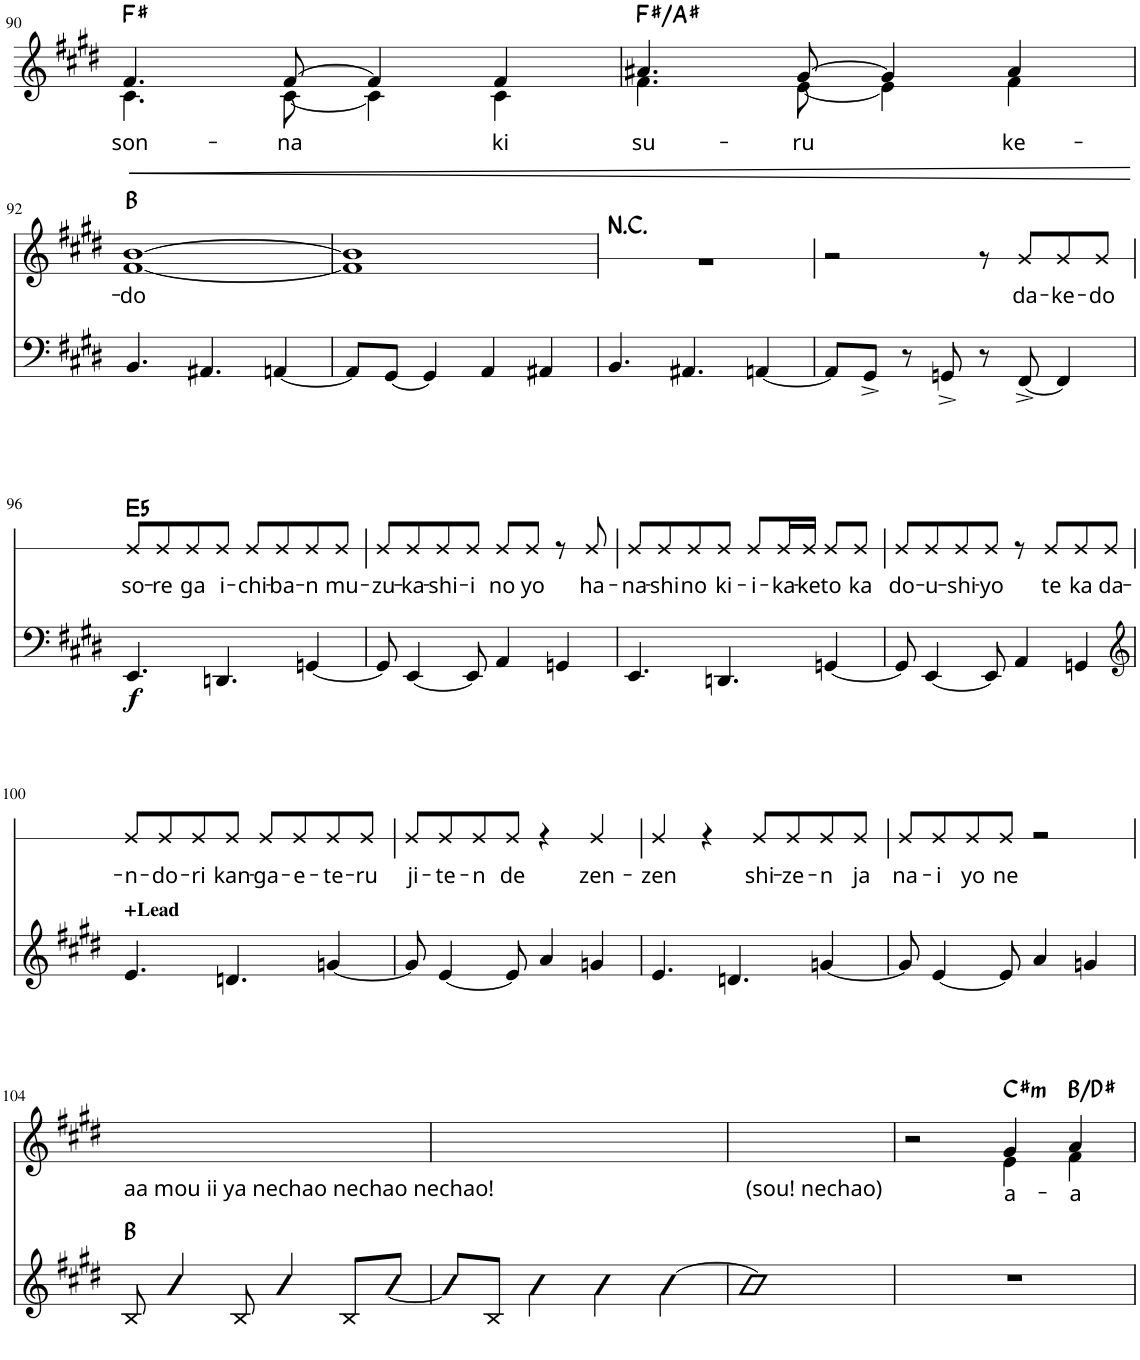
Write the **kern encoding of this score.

**kern	**kern	**text	**dynam	**harte
*part1	*part1	*part1	*part1	*part1
*staff2	*staff1	*staff1	*staff1/2	*
*I"Vocals	*	*	*	*
*I'Voc.	*	*	*	*
!!LO:PB:g=z
*clefG2	*clefG2	*	*	*
*k[f#c#g#d#]	*k[f#c#g#d#]	*	*	*
*M4/4	*M4/4	*	*	*
=90	=90	=90	=90	=90
!	!	!LO:LY:b	!LO:HP:b	!
*	*^	*	*	*
1r	4.f#/	4.c#\	son-	<	F#:maj
!	!	!	!LO:LY:b	!	!
.	[8f#/	[8c#\	-na	.	.
.	4f#/]	4c#\]	.	.	.
!	!	!	!LO:LY:b	!	!
.	4f#/	4c#\	ki	.	.
=91	=91	=91	=91	=91	=91
!	!	!	!LO:LY:b	!	!
1r	4.a#X/	4.f#\	su-	.	F#:maj/3
!	!	!	!LO:LY:b	!	!
.	[8g#/	[8e\	-ru	.	.
.	4g#/]	4e\]	.	.	.
!	!	!	!LO:LY:b	!	!
.	4a#/	4f#\	ke-	.	.
*	*v	*v	*	*	*
.	.	.	[	.
!!LO:LB:g=z
=92	=92	=92	=92	=92
*clefF4	*	*	*	*
!	!	!LO:LY:b	!	!
4.BB/	[1f# [1b	-do	.	B:maj
4.AA#X/	.	.	.	.
[4AAn/	.	.	.	.
=93	=93	=93	=93	=93
8AA/L]	1f#] 1b]	.	.	.
[8GG#/J	.	.	.	.
4GG#/]	.	.	.	.
4AA/	.	.	.	.
4AA#X/	.	.	.	.
=94	=94	=94	=94	=94
!	!	!	!	!LO:H:kt=N.C.
4.BB/	1r	.	.	N
4.AA#X/	.	.	.	.
[4AAn/	.	.	.	.
=95	=95	=95	=95	=95
8AA/L]	2r	.	.	.
8GG#^/J	.	.	.	.
8r	.	.	.	.
8GGn^/	.	.	.	.
8r	8r	.	.	.
!	!	!LO:LY:b	!	!
[8FF#^/	8E/L	da-	.	.
!	!	!LO:LY:b	!	!
4FF#^/]	8E/	-ke-	.	.
!	!	!LO:LY:b	!	!
.	8E/J	-do	.	.
!!LO:LB:g=z
=96	=96	=96	=96	=96
!	!	!LO:LY:b	!LO:DY:b=2	!LO:H:kt=5
4.EE/	8E/L	so-	f	E:(1,5)
!	!	!LO:LY:b	!	!
.	8E/	-re	.	.
!	!	!LO:LY:b	!	!
.	8E/	ga	.	.
!	!	!LO:LY:b	!	!
4.DDn/	8E/J	i-	.	.
!	!	!LO:LY:b	!	!
.	8E/L	-chi-	.	.
!	!	!LO:LY:b	!	!
.	8E/	-ba-	.	.
!	!	!LO:LY:b	!	!
[4GGn/	8E/	-n	.	.
!	!	!LO:LY:b	!	!
.	8E/J	mu-	.	.
=97	=97	=97	=97	=97
!	!	!LO:LY:b	!	!
8GG/]	8E/L	-zu-	.	.
!	!	!LO:LY:b	!	!
[4EE/	8E/	-ka-	.	.
!	!	!LO:LY:b	!	!
.	8E/	-shi-	.	.
!	!	!LO:LY:b	!	!
8EE/]	8E/J	-i	.	.
!	!	!LO:LY:b	!	!
4AA/	8E/L	no	.	.
!	!	!LO:LY:b	!	!
.	8E/J	yo	.	.
4GGn/	8r	.	.	.
!	!	!LO:LY:b	!	!
.	8E/	ha-	.	.
=98	=98	=98	=98	=98
!	!	!LO:LY:b	!	!
4.EE/	8E/L	-na-	.	.
!	!	!LO:LY:b	!	!
.	8E/	-shi	.	.
!	!	!LO:LY:b	!	!
.	8E/	no	.	.
!	!	!LO:LY:b	!	!
4.DDn/	8E/J	ki-	.	.
!	!	!LO:LY:b	!	!
.	8E/L	-i-	.	.
!	!	!LO:LY:b	!	!
.	16E/L	-ka-	.	.
!	!	!LO:LY:b	!	!
.	16E/JJ	-ke	.	.
!	!	!LO:LY:b	!	!
[4GGn/	8E/L	to	.	.
!	!	!LO:LY:b	!	!
.	8E/J	ka	.	.
=99	=99	=99	=99	=99
!	!	!LO:LY:b	!	!
8GG/]	8E/L	do-	.	.
!	!	!LO:LY:b	!	!
[4EE/	8E/	-u-	.	.
!	!	!LO:LY:b	!	!
.	8E/	-shi-	.	.
!	!	!LO:LY:b	!	!
8EE/]	8E/J	-yo	.	.
4AA/	8r	.	.	.
!	!	!LO:LY:b	!	!
.	8E/L	te	.	.
!	!	!LO:LY:b	!	!
4GGn/	8E/	ka	.	.
!	!	!LO:LY:b	!	!
.	8E/J	da-	.	.
!!LO:LB:g=z
=100	=100	=100	=100	=100
*clefG2	*	*	*	*
!LO:TX:a:B:t=+Lead	!	!	!	!
!	!	!LO:LY:b	!	!
4.e/	8E/L	-n-	.	.
!	!	!LO:LY:b	!	!
.	8E/	-do-	.	.
!	!	!LO:LY:b	!	!
.	8E/	-ri	.	.
!	!	!LO:LY:b	!	!
4.dn/	8E/J	kan-	.	.
!	!	!LO:LY:b	!	!
.	8E/L	-ga-	.	.
!	!	!LO:LY:b	!	!
.	8E/	-e-	.	.
!	!	!LO:LY:b	!	!
[4gn/	8E/	-te-	.	.
!	!	!LO:LY:b	!	!
.	8E/J	-ru	.	.
=101	=101	=101	=101	=101
!	!	!LO:LY:b	!	!
8g/]	8E/L	ji-	.	.
!	!	!LO:LY:b	!	!
[4e/	8E/	-te-	.	.
!	!	!LO:LY:b	!	!
.	8E/	-n	.	.
!	!	!LO:LY:b	!	!
8e/]	8E/J	de	.	.
4a/	4r	.	.	.
!	!	!LO:LY:b	!	!
4gn/	4E/	zen-	.	.
=102	=102	=102	=102	=102
!	!	!LO:LY:b	!	!
4.e/	4E/	-zen	.	.
.	4r	.	.	.
4.dn/	.	.	.	.
!	!	!LO:LY:b	!	!
.	8E/L	shi-	.	.
!	!	!LO:LY:b	!	!
.	8E/	-ze-	.	.
!	!	!LO:LY:b	!	!
[4gn/	8E/	-n	.	.
!	!	!LO:LY:b	!	!
.	8E/J	ja	.	.
=103	=103	=103	=103	=103
!	!	!LO:LY:b	!	!
8g/]	8E/L	na-	.	.
!	!	!LO:LY:b	!	!
[4e/	8E/	-i	.	.
!	!	!LO:LY:b	!	!
.	8E/	yo	.	.
!	!	!LO:LY:b	!	!
8e/]	8E/J	ne	.	.
4a/	2r	.	.	.
4gn/	.	.	.	.
!!LO:LB:g=z
=104	=104	=104	=104	=104
!	!LO:TX:b:t=aa mou ii ya nechao nechao nechao!	!	!	!
8B/	1ryy	.	.	B:maj
4b/	.	.	.	.
8B/	.	.	.	.
4b/	.	.	.	.
8B/L	.	.	.	.
[8b/J	.	.	.	.
=105	=105	=105	=105	=105
8b/L]	1ryy	.	.	.
8B/J	.	.	.	.
4b\	.	.	.	.
4b\	.	.	.	.
[4b\	.	.	.	.
=106	=106	=106	=106	=106
!	!LO:TX:b:t=(sou! nechao)	!	!	!
1b]	1ryy	.	.	.
=107	=107	=107	=107	=107
*	*^	*	*	*
1r	2r	2ryy	.	.	.
!	!	!	!LO:LY:b	!	!LO:H:kt=m
.	4g#/	4e\	a-	.	C#:min
!	!	!	!LO:LY:b	!	!
.	4a/	4f#\	-a	.	B:maj/3
*	*v	*v	*	*	*
=	=	=	=	=
*-	*-	*-	*-	*-
